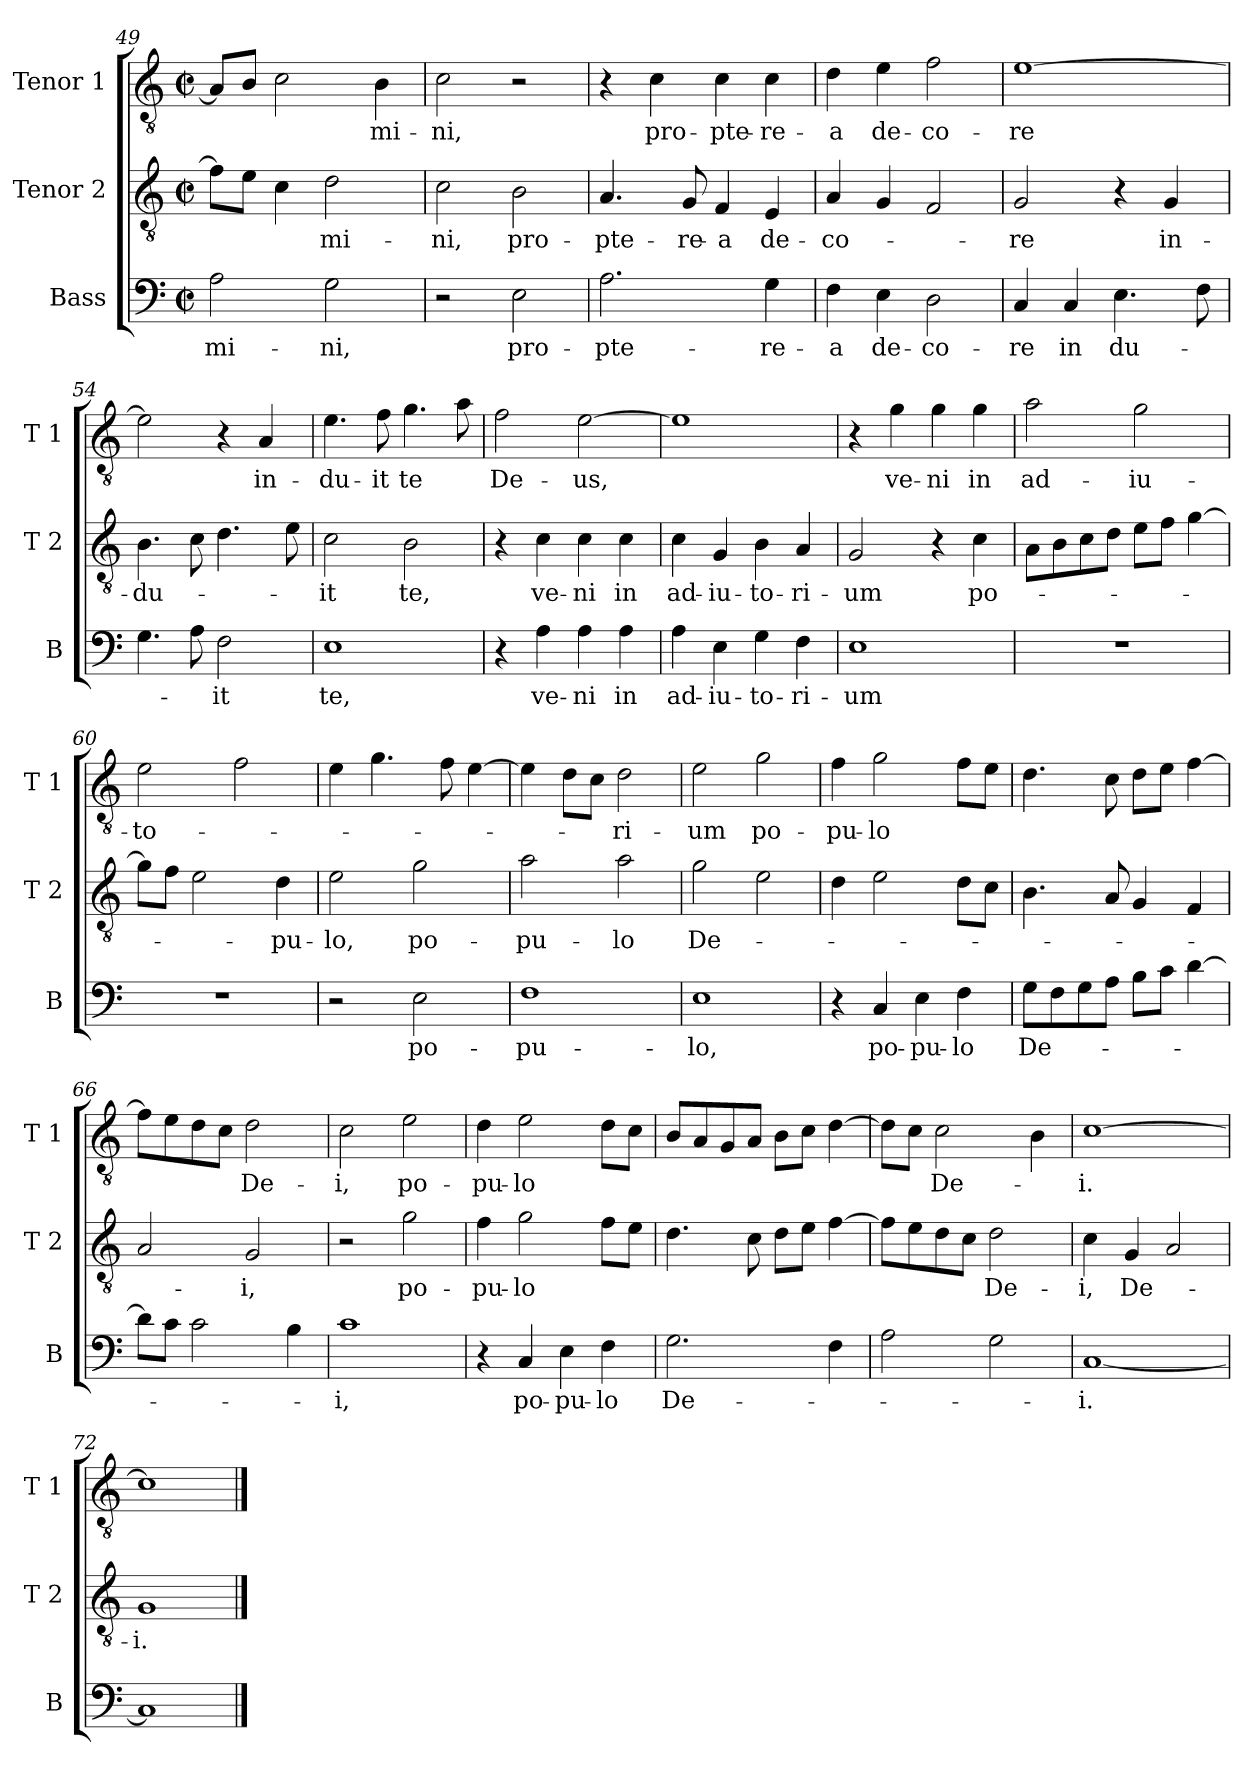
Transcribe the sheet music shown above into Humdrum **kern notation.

**kern	**text	**kern	**text	**kern	**text
*part3	*part3	*part2	*part2	*part1	*part1
*staff3	*staff3	*staff2	*staff2	*staff1	*staff1
*I"Bass	*	*I"Tenor 2	*	*I"Tenor 1	*
*I'B	*	*I'T 2	*	*I'T 1	*
*clefF4	*	*clefGv2	*	*clefGv2	*
*k[]	*	*k[]	*	*k[]	*
*C:	*	*C:	*	*C:	*
*M2/2	*	*M2/2	*	*M2/2	*
*met(c|)	*	*met(c|)	*	*met(c|)	*
=49	=49	=49	=49	=49	=49
!	!LO:LY:b	!	!	!	!
2A\	-mi-	8f\L]	.	8A/L]	.
.	.	8e\J	.	8B/J	.
.	.	4c\	.	2c\	.
!	!LO:LY:b	!	!LO:LY:b	!	!
2G\	-ni,	2d\	-mi-	.	.
!	!	!	!	!	!LO:LY:b
.	.	.	.	4B\	-mi-
=50	=50	=50	=50	=50	=50
!	!	!	!LO:LY:b	!	!LO:LY:b
2r	.	2c\	-ni,	2c\	-ni,
!	!LO:LY:b	!	!LO:LY:b	!	!
2E\	pro-	2B\	pro-	2r	.
=51	=51	=51	=51	=51	=51
!	!LO:LY:b	!	!LO:LY:b	!	!
2.A\	-pte-	4.A/	-pte-	4r	.
!	!	!	!	!	!LO:LY:b
.	.	.	.	4c\	pro-
!	!	!	!LO:LY:b	!	!
.	.	8G/	-re-	.	.
!	!	!	!LO:LY:b	!	!LO:LY:b
.	.	4F/	-a	4c\	-pte-
!	!LO:LY:b	!	!LO:LY:b	!	!LO:LY:b
4G\	-re-	4E/	de-	4c\	-re-
=52	=52	=52	=52	=52	=52
!	!LO:LY:b	!	!LO:LY:b	!	!LO:LY:b
4F\	-a	4A/	-co-	4d\	-a
!	!LO:LY:b	!	!	!	!LO:LY:b
4E\	de-	4G/	.	4e\	de-
!	!LO:LY:b	!	!	!	!LO:LY:b
2D\	-co-	2F/	.	2f\	-co-
=53	=53	=53	=53	=53	=53
!	!LO:LY:b	!	!LO:LY:b	!	!LO:LY:b
4C/	-re	2G/	-re	[1e	-re
!	!LO:LY:b	!	!	!	!
4C/	in	.	.	.	.
!	!LO:LY:b	!	!	!	!
4.E\	du-	4r	.	.	.
!	!	!	!LO:LY:b	!	!
.	.	4G/	in-	.	.
8F\	.	.	.	.	.
!!LO:PB:g=z
=54	=54	=54	=54	=54	=54
!	!	!	!LO:LY:b	!	!
4.G\	.	4.B\	-du-	2e\]	.
8A\	.	8c\	.	.	.
!	!LO:LY:b	!	!	!	!
2F\	-it	4.d\	.	4r	.
!	!	!	!	!	!LO:LY:b
.	.	.	.	4A/	in-
.	.	8e\	.	.	.
=55	=55	=55	=55	=55	=55
!	!LO:LY:b	!	!LO:LY:b	!	!LO:LY:b
1E	te,	2c\	-it	4.e\	-du-
!	!	!	!	!	!LO:LY:b
.	.	.	.	8f\	-it
!	!	!	!LO:LY:b	!	!LO:LY:b
.	.	2B\	te,	4.g\	te
.	.	.	.	8a\	.
=56	=56	=56	=56	=56	=56
!	!	!	!	!	!LO:LY:b
4r	.	4r	.	2f\	De-
!	!LO:LY:b	!	!LO:LY:b	!	!
4A\	ve-	4c\	ve-	.	.
!	!LO:LY:b	!	!LO:LY:b	!	!LO:LY:b
4A\	-ni	4c\	-ni	[2e\	-us,
!	!LO:LY:b	!	!LO:LY:b	!	!
4A\	in	4c\	in	.	.
=57	=57	=57	=57	=57	=57
!	!LO:LY:b	!	!LO:LY:b	!	!
4A\	ad-	4c\	ad-	1e]	.
!	!LO:LY:b	!	!LO:LY:b	!	!
4E\	-iu-	4G/	-iu-	.	.
!	!LO:LY:b	!	!LO:LY:b	!	!
4G\	-to-	4B\	-to-	.	.
!	!LO:LY:b	!	!LO:LY:b	!	!
4F\	-ri-	4A/	-ri-	.	.
=58	=58	=58	=58	=58	=58
!	!LO:LY:b	!	!LO:LY:b	!	!
1E	-um	2G/	-um	4r	.
!	!	!	!	!	!LO:LY:b
.	.	.	.	4g\	ve-
!	!	!	!	!	!LO:LY:b
.	.	4r	.	4g\	-ni
!	!	!	!LO:LY:b	!	!LO:LY:b
.	.	4c\	po-	4g\	in
=59	=59	=59	=59	=59	=59
!	!	!	!	!	!LO:LY:b
1r	.	8A\L	.	2a\	ad-
.	.	8B\	.	.	.
.	.	8c\	.	.	.
.	.	8d\J	.	.	.
!	!	!	!	!	!LO:LY:b
.	.	8e\L	.	2g\	-iu-
.	.	8f\J	.	.	.
.	.	[4g\	.	.	.
!!LO:LB:g=z
=60	=60	=60	=60	=60	=60
!	!	!	!	!	!LO:LY:b
1r	.	8g\L]	.	2e\	-to-
.	.	8f\J	.	.	.
.	.	2e\	.	.	.
.	.	.	.	2f\	.
!	!	!	!LO:LY:b	!	!
.	.	4d\	-pu-	.	.
=61	=61	=61	=61	=61	=61
!	!	!	!LO:LY:b	!	!
2r	.	2e\	-lo,	4e\	.
.	.	.	.	4.g\	.
!	!LO:LY:b	!	!LO:LY:b	!	!
2E\	po-	2g\	po-	.	.
.	.	.	.	8f\	.
.	.	.	.	[4e\	.
=62	=62	=62	=62	=62	=62
!	!LO:LY:b	!	!LO:LY:b	!	!
1F	-pu-	2a\	-pu-	4e\]	.
.	.	.	.	8d\L	.
.	.	.	.	8c\J	.
!	!	!	!LO:LY:b	!	!LO:LY:b
.	.	2a\	-lo	2d\	-ri-
=63	=63	=63	=63	=63	=63
!	!LO:LY:b	!	!LO:LY:b	!	!LO:LY:b
1E	-lo,	2g\	De-	2e\	-um
!	!	!	!	!	!LO:LY:b
.	.	2e\	.	2g\	po-
=64	=64	=64	=64	=64	=64
!	!	!	!	!	!LO:LY:b
4r	.	4d\	.	4f\	-pu-
!	!LO:LY:b	!	!	!	!LO:LY:b
4C/	po-	2e\	.	2g\	-lo
!	!LO:LY:b	!	!	!	!
4E\	-pu-	.	.	.	.
!	!LO:LY:b	!	!	!	!
4F\	-lo	8d\L	.	8f\L	.
.	.	8c\J	.	8e\J	.
=65	=65	=65	=65	=65	=65
!	!LO:LY:b	!	!	!	!
8G\L	De-	4.B\	.	4.d\	.
8F\	.	.	.	.	.
8G\	.	.	.	.	.
8A\J	.	8A/	.	8c\	.
8B\L	.	4G/	.	8d\L	.
8c\J	.	.	.	8e\J	.
[4d\	.	4F/	.	[4f\	.
!!LO:LB:g=z
=66	=66	=66	=66	=66	=66
8d\L]	.	2A/	.	8f\L]	.
8c\J	.	.	.	8e\	.
2c\	.	.	.	8d\	.
.	.	.	.	8c\J	.
!	!	!	!LO:LY:b	!	!LO:LY:b
.	.	2G/	-i,	2d\	De-
4B\	.	.	.	.	.
=67	=67	=67	=67	=67	=67
!	!LO:LY:b	!	!	!	!LO:LY:b
1c	-i,	2r	.	2c\	-i,
!	!	!	!LO:LY:b	!	!LO:LY:b
.	.	2g\	po-	2e\	po-
=68	=68	=68	=68	=68	=68
!	!	!	!LO:LY:b	!	!LO:LY:b
4r	.	4f\	-pu-	4d\	-pu-
!	!LO:LY:b	!	!LO:LY:b	!	!LO:LY:b
4C/	po-	2g\	-lo	2e\	-lo
!	!LO:LY:b	!	!	!	!
4E\	-pu-	.	.	.	.
!	!LO:LY:b	!	!	!	!
4F\	-lo	8f\L	.	8d\L	.
.	.	8e\J	.	8c\J	.
=69	=69	=69	=69	=69	=69
!	!LO:LY:b	!	!	!	!
2.G\	De-	4.d\	.	8B/L	.
.	.	.	.	8A/	.
.	.	.	.	8G/	.
.	.	8c\	.	8A/J	.
.	.	8d\L	.	8B\L	.
.	.	8e\J	.	8c\J	.
4F\	.	[4f\	.	[4d\	.
=70	=70	=70	=70	=70	=70
2A\	.	8f\L]	.	8d\L]	.
.	.	8e\	.	8c\J	.
!	!	!	!	!	!LO:LY:b
.	.	8d\	.	2c\	De-
.	.	8c\J	.	.	.
!	!	!	!LO:LY:b	!	!
2G\	.	2d\	De-	.	.
.	.	.	.	4B\	.
=71	=71	=71	=71	=71	=71
!	!LO:LY:b	!	!LO:LY:b	!	!LO:LY:b
[1C	-i.	4c\	-i,	[1c	-i.
!	!	!	!LO:LY:b	!	!
.	.	4G/	De-	.	.
.	.	2A/	.	.	.
=72	=72	=72	=72	=72	=72
!	!	!	!LO:LY:b	!	!
1C]	.	1G	-i.	1c]	.
==	==	==	==	==	==
*-	*-	*-	*-	*-	*-
